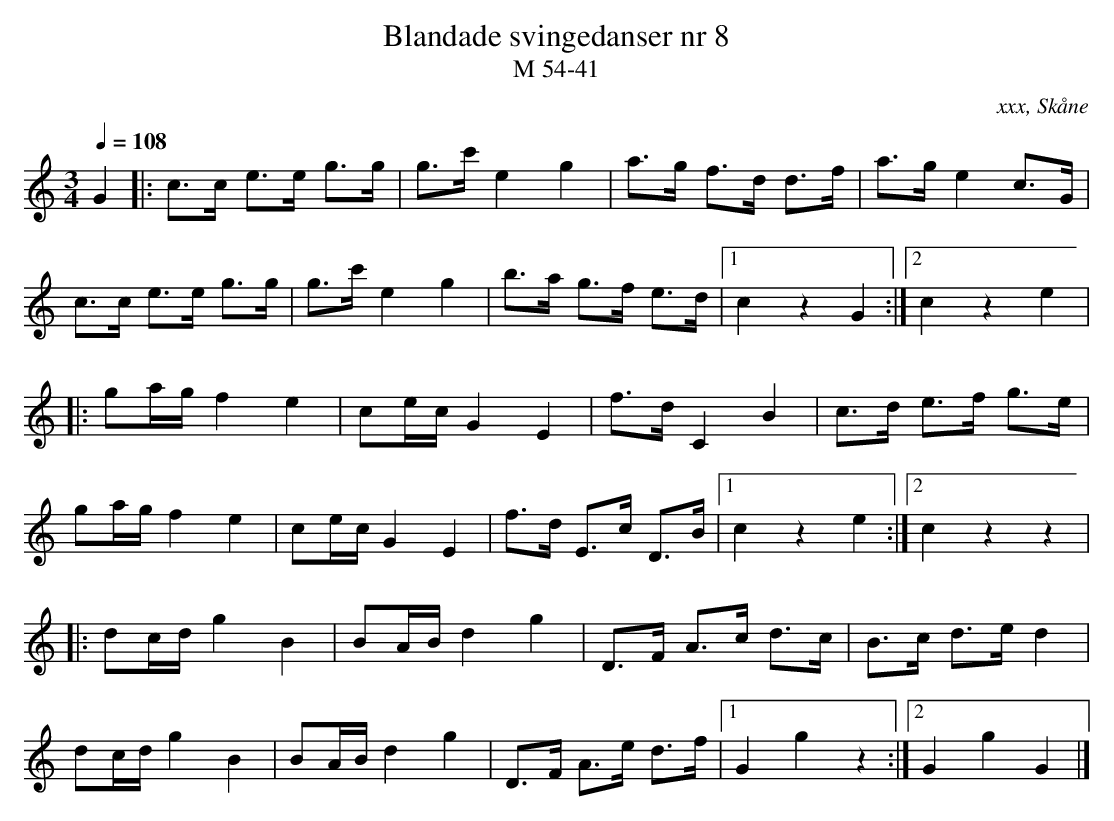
X:1
T:Blandade svingedanser nr 8
T:M 54-41
O:xxx, Skåne
M:3/4
L:1/8
Q:1/4=108
K:C
G2 |: c>c e>e g>g | g>c' e2 g2 | a>g f>d d>f | a>g e2 c>G |
c>c e>e g>g | g>c' e2 g2 | b>a g>f e>d |1 c2 z2 G2 :|2 c2 z2 e2 |
|: ga/g/ f2 e2 | ce/c/G2 E2 | f>d C2 B2 | c>d e>f g>e |
ga/g/ f2 e2 | ce/c/G2 E2 | f>d E>c D>B |1 c2 z2 e2 :|2 c2 z2 z2 |
|: dc/d/ g2 B2 | BA/B/ d2 g2 | D>F A>c d>c | B>c d>e d2 |
dc/d/ g2 B2 | BA/B/ d2 g2 | D>F A>e d>f |1 G2 g2 z2 :|2 G2 g2 G2 |]
